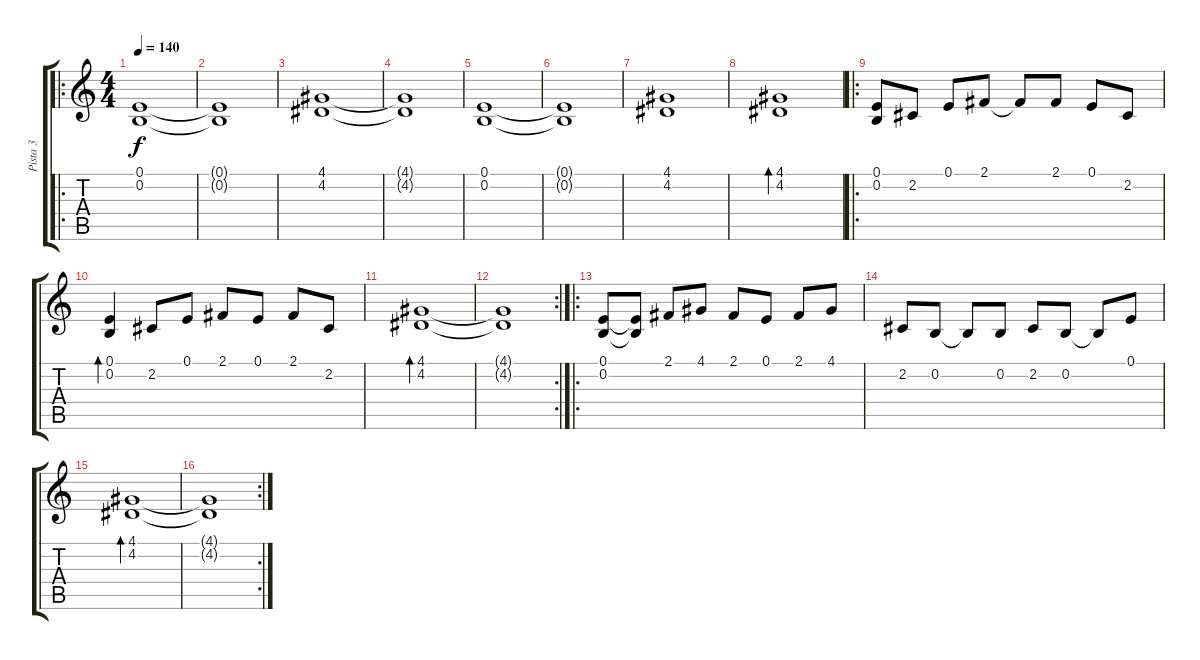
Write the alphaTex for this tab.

\track ("Pista 3" "Pista 3") {instrument acousticgrandpiano}
\staff {score tabs}
\tuning (E4 B3 G3 D3 A2 E2) {hide}
\ro
\ts (4 4)
\tempo 140
\clef g2
\ks c
(0.1 0.2).1{dy f} |
(0.1{t} 0.2{t}).1 |
(4.1 4.2).1 |
(4.1{t} 4.2{t}).1 |
(0.1 0.2).1 |
(0.1{t} 0.2{t}).1 |
(4.1 4.2).1 |
(4.1 4.2).1{bd 480} |
\ro
(0.1 0.2).8 2.2.8 0.1.8 2.1.8 2.1{t}.8 2.1.8 0.1.8 2.2.8 |
(0.1 0.2).4{bd 480} 2.2.8 0.1.8 2.1.8 0.1.8 2.1.8 2.2.8 |
(4.1 4.2).1{bd 480} |
\rc 2
(4.1{t} 4.2{t}).1 |
\ro
(0.1 0.2).8 (0.1{t} 0.2{t}).8 2.1.8 4.1.8 2.1.8 0.1.8 2.1.8 4.1.8 |
2.2.8 0.2.8 0.2{t}.8 0.2.8 2.2.8 0.2.8 0.2{t}.8 0.1.8 |
(4.1 4.2).1{bd 480} |
\rc 2
(4.1{t} 4.2{t}).1
